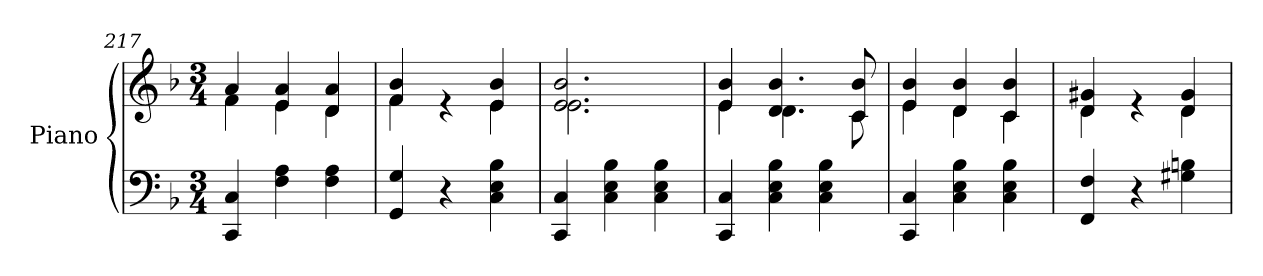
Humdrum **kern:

**kern	**kern
*part1	*part1
*staff2	*staff1
*I"Piano	*
*I'Pno.	*
*clefF4	*clefG2
*k[b-]	*k[b-]
*M3/4	*M3/4
=217	=217
*	*^
4CC/ 4C/	4a/	4f\
4F\ 4A\	4e/ 4a/	4e\
4F\ 4A\	4d/ 4a/	4d\
=218	=218	=218
4GG/ 4G/	4f/ 4b-/	4f\
4r	4re	4ryy
4C\ 4E\ 4B-\	4e/ 4b-/	4e\
=219	=219	=219
4CC/ 4C/	2.e/ 2.b-/	2.e\
4C\ 4E\ 4B-\	.	.
4C\ 4E\ 4B-\	.	.
=220	=220	=220
4CC/ 4C/	4e/ 4b-/	4e\
4C\ 4E\ 4B-\	4.d/ 4.b-/	4.d\
4C\ 4E\ 4B-\	.	.
.	8c/ 8b-/	8c\
=221	=221	=221
4CC/ 4C/	4e/ 4b-/	4e\
4C\ 4E\ 4B-\	4d/ 4b-/	4d\
4C\ 4E\ 4B-\	4c/ 4b-/	4c\
=222	=222	=222
4FF/ 4F/	4d/ 4g#X/	4d\
4r	4re	4ryy
4G#X\ 4Bn\	4d/ 4g#/	4d\
*	*v	*v
=	=
*-	*-
